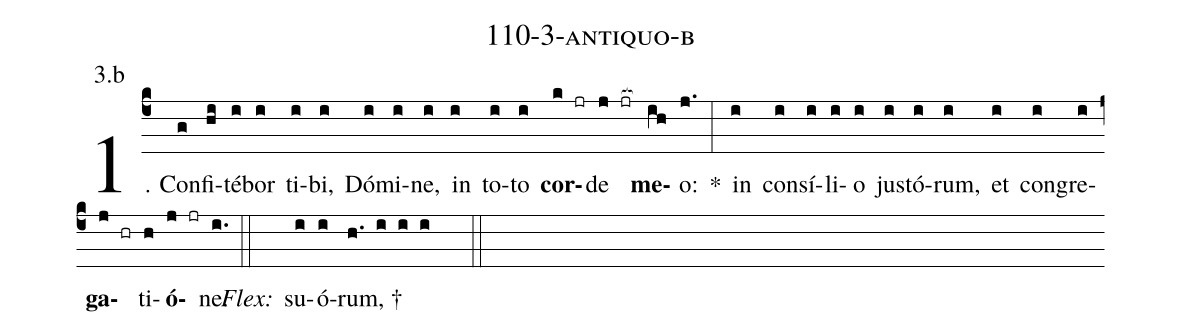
name: 110-3-antiquo-b;
annotation: 3.b;
%%
(c4)1. Con(g)fi(hi)té(i)bor(i) ti(i)bi,(i) Dó(i)mi(i)ne,(i) in(i) to(i)to(i) <b>cor</b>(k jr)de(j jr[ocb:1{]) <b>me</b>(ih[ocb:0}])o:(j.) *(:) in(i) con(i)sí(i)li(i)o(i) jus(i)tó(i)rum,(i) et(i) con(i)gre(i)<b>ga</b>(j hr)ti(h)<b>ó</b>(j jr)ne.(i.) (::)
<i>Flex:</i>()  su(i)ó(i)rum, †(h. i i i  ::)
